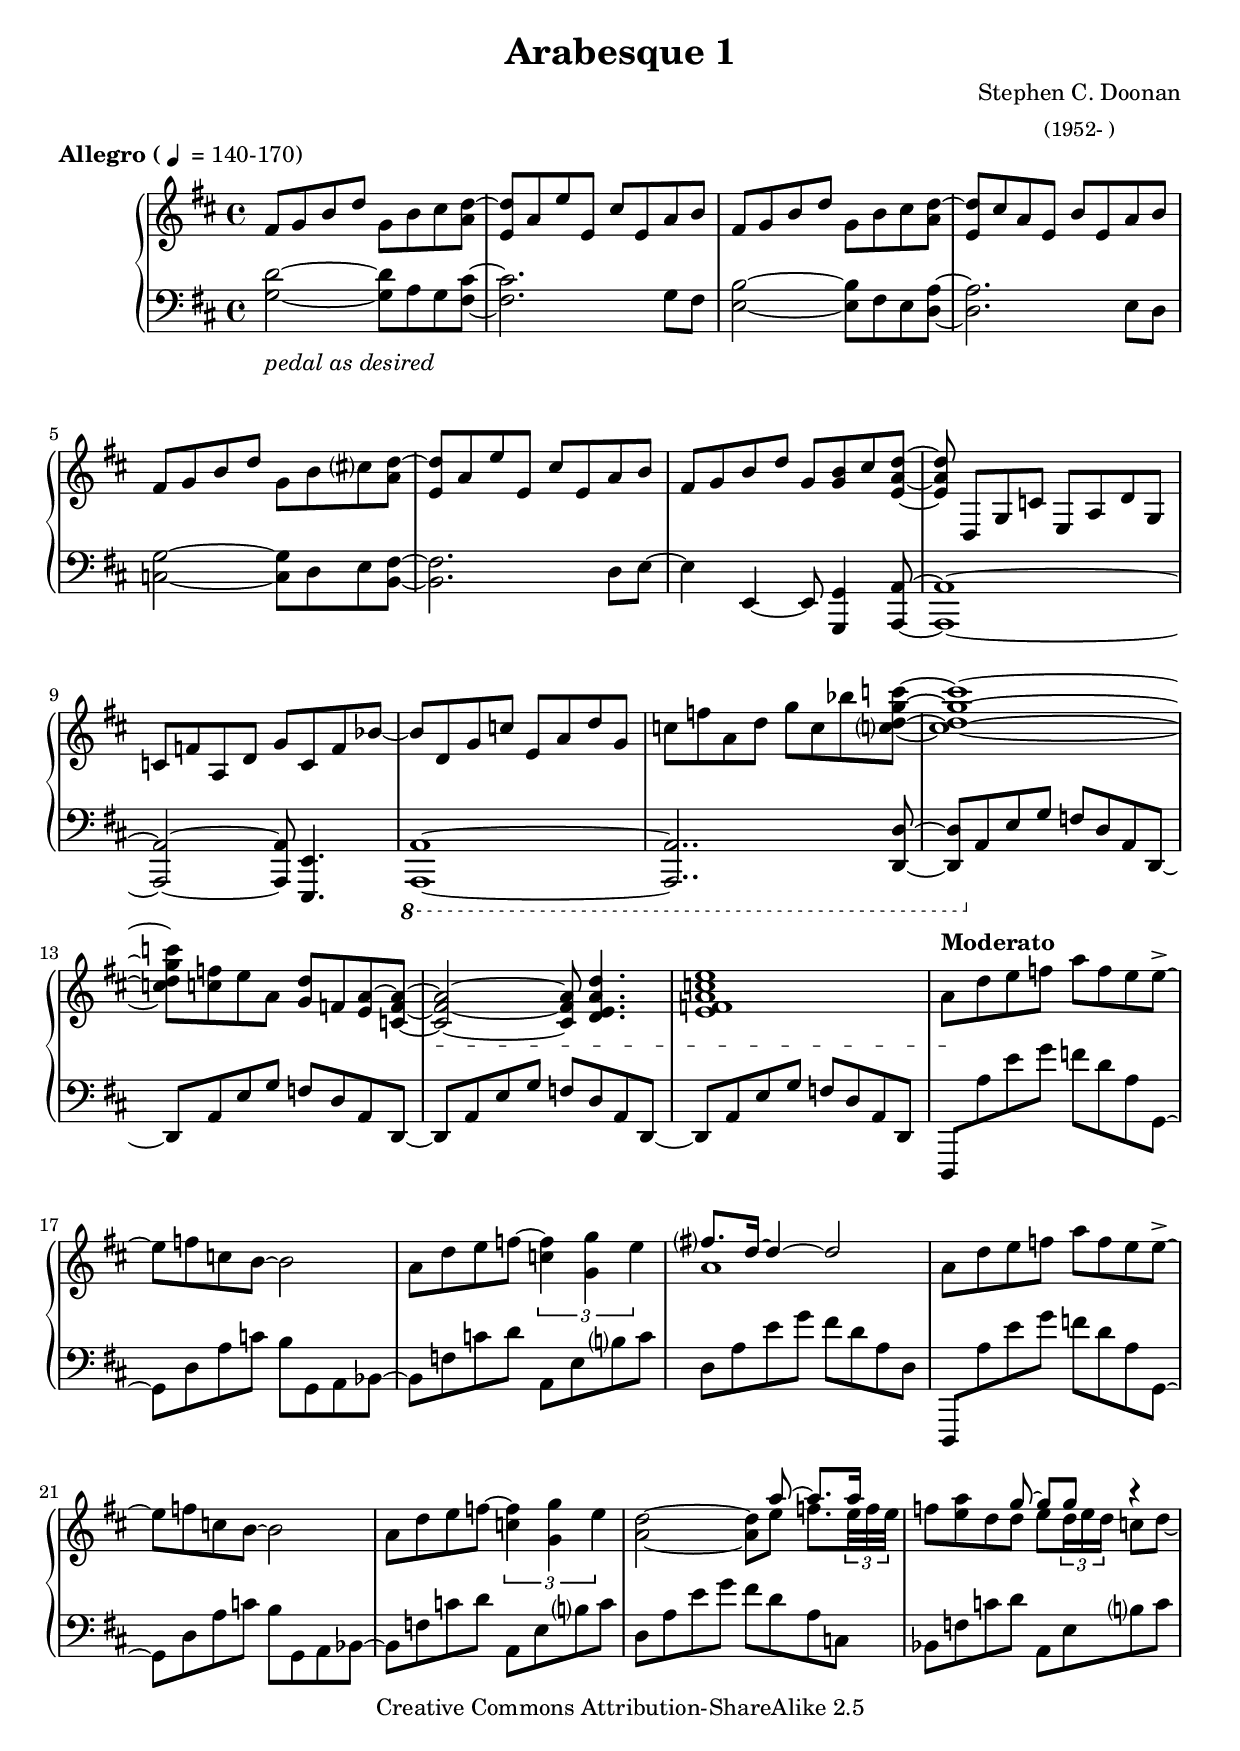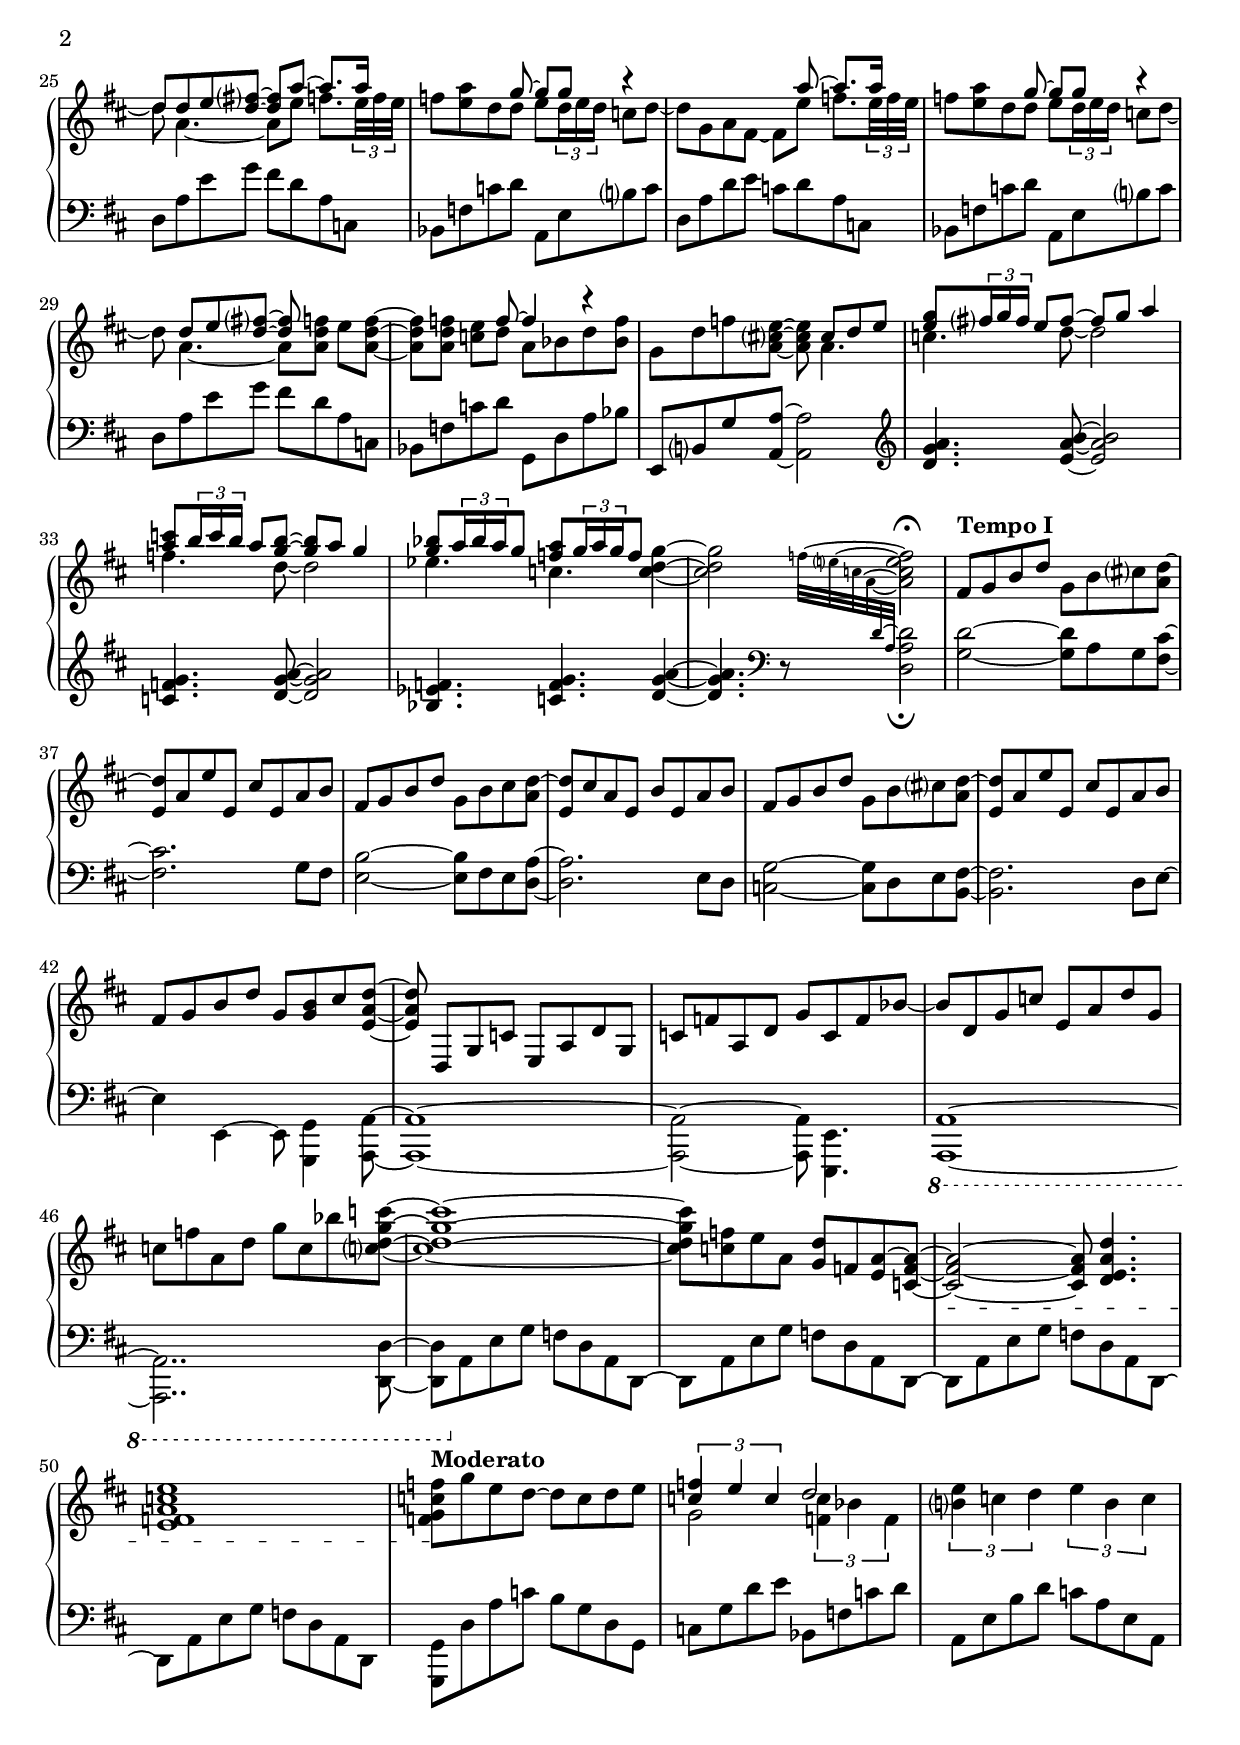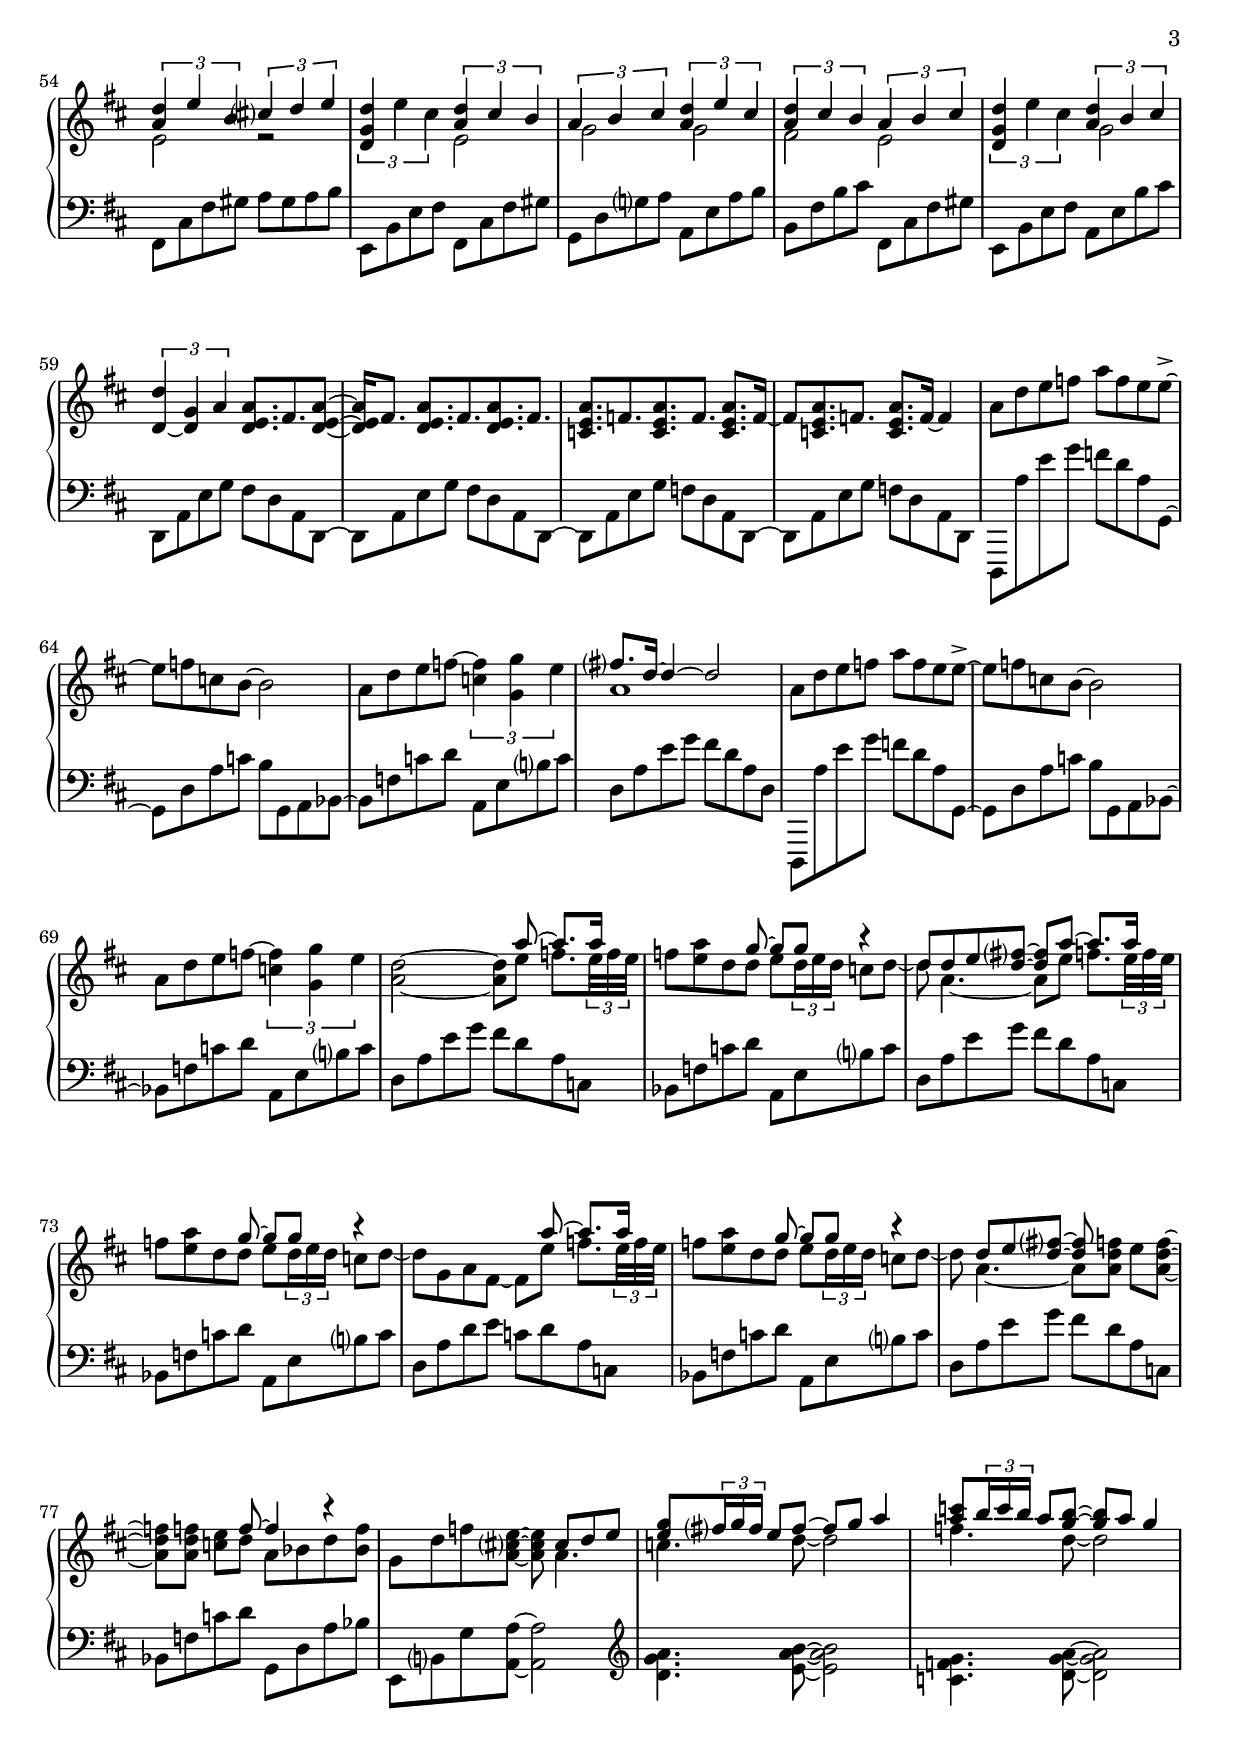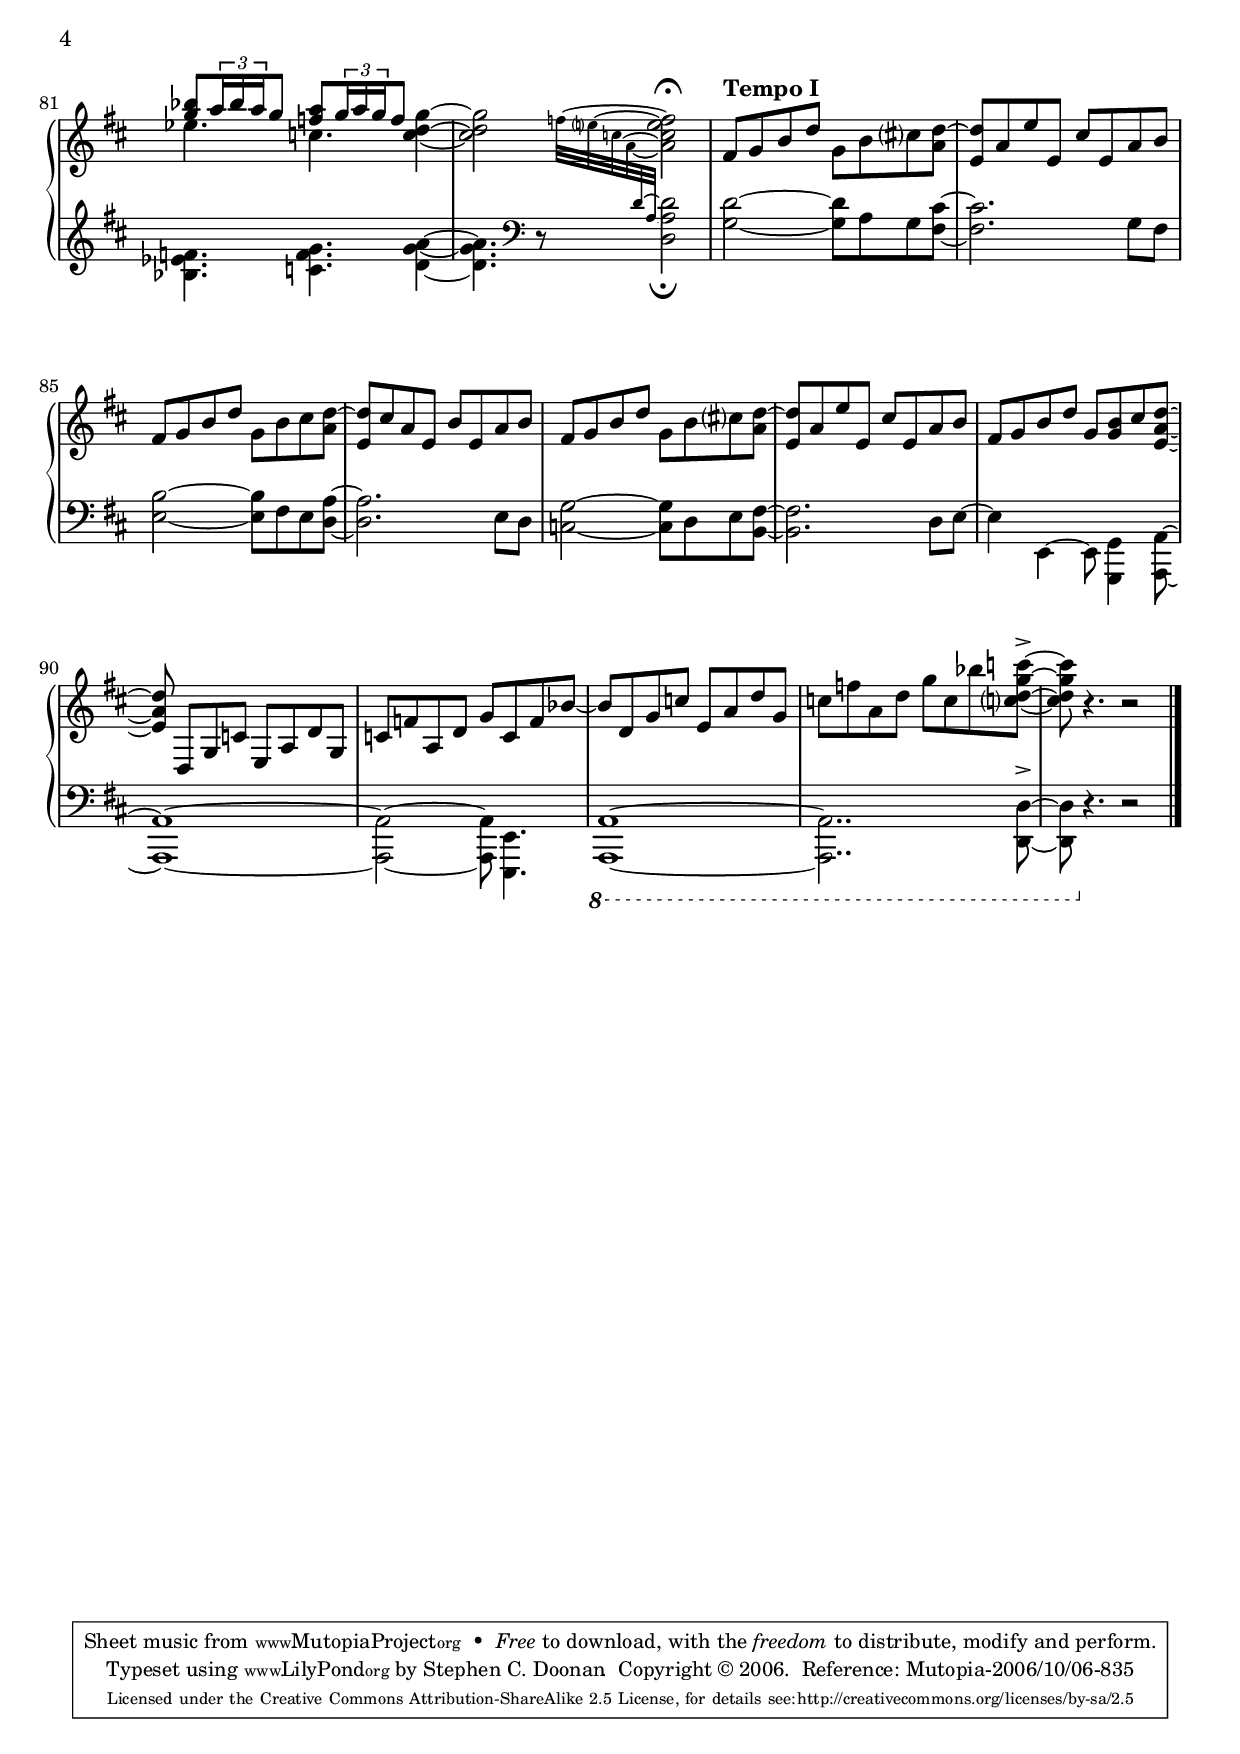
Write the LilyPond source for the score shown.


% Arabesque 1, work for piano by Stephen C. Doonan, xscd@xscd.com

\version "2.9.19"

\paper { }

\header {
    title = "Arabesque 1"
    composer = \markup \center-align { "Stephen C. Doonan" \small "(1952- )" }
    piece = \markup { \bold "Allegro (" \tiny \note #"4" #0.75 \normalsize " = 140-170)" }

% Mutopiaproject.org headers

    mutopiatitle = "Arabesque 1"
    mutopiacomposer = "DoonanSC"
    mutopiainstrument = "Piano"
    date = "2006/Feb"
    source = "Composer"
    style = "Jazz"
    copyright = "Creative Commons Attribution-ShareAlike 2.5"
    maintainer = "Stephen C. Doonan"
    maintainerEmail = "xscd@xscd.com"
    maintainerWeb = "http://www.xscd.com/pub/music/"
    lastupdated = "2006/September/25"
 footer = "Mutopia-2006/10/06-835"
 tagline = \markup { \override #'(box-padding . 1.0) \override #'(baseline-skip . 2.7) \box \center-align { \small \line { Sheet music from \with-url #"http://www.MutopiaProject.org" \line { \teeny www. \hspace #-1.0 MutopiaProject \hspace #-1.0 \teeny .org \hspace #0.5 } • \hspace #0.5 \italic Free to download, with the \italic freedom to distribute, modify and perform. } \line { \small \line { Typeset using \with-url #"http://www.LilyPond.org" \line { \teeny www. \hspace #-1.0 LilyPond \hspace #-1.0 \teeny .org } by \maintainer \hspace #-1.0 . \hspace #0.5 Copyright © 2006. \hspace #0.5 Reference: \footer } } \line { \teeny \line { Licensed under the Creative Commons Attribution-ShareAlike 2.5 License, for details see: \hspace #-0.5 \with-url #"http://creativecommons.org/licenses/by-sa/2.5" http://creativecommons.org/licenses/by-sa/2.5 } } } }
}

% macros
extraSpace = \once \override Score.SeparationItem #'padding = #.35

rightHand = \relative c'' {
% bar 1, A
        \clef treble \key d \major \time 4/4
    fis,8 g b d g, b cis <a d>~ |
    <e d'> a e' e, cis' e, a b |
    fis8 g b d g, b cis <a d>~ |
    <e d'> cis' a e b' e, a b |
    fis8 g b d g, b cis <a d>~ |
    <e d'> a e' e, cis' e, a b |
    fis8 g b d g, <g b> cis <e, a d>~ |
% bar 8, B
    <e a d>8\noBeam d, g c e, a d g, |
    c f a, d g c, f bes~ |
    bes d, g c e, a d g, |
    c f a, d g c, bes' <c,? d g c>~ \once \override TieColumn #'tie-configuration = #'(#t #t (6 . 1) #t) |
    <c d g c>1~ \once \override TieColumn #'tie-configuration = #'(#t (2 . 1) #t #t) |
    <c d g c>8 <c f> e a, <g d'> f \once \override Tie #'direction = #1 <e a>~ <c f a>~ |
        \textSpannerDown \override TextSpanner #'edge-text = #'("rit. " . "") \override TextSpanner #'padding = #1.5
    <c f a>2~\startTextSpan <c f a>8 <d e a d>4. |
    <e f a c e>1 |
% bar 16, C
        \once \override Voice.TextScript #'padding = #1.8 a8\stopTextSpan^\markup { \bold "Moderato" }
    d e f a f e \once \override Voice.Script #'padding = #1 e->~ | %16
    e f c b~ b2 | %17
    a8 d e f~ \times 2/3 { <c f>4 <g g'> e' } | %18
    << { fis8. d16~ d4~ d2 } \\ { a1 } >> | %19
    a8 d e f a f e \once \override Voice.Script #'padding = #1 e->~ | %20
    e f c b~ b2 | %21
    a8 d e f~ \times 2/3 { <c f>4 <g g'> e' } | %22
    << { s2 s8 a8~ a8.[ a16] } \\ { <a, d>2~ \once \override TieColumn
        #'tie-configuration = #'(#t (3 . 1)) <a d>8[ e'8] f8. \times 2/3 { e32 f e } } >> | %23
    << { s4. g8~ g8 g8 r4 } \\ { f8 <e a> d d e \times 2/3 { d16 e d } c8 d8~ } >> | %24
    << { d8 d e <d fis>8~ <d fis>8 a'8~ a8.[ a16] } \\ { d,8 a4.~ a8[ e'8] f8. \times 2/3 { e32 f e } } >> | %25
    << { s4. g8~ g8 g8 r4 } \\ { f8 <e a> d d e \times 2/3 { d16 e d } c8 d8~ } >> | %26
    << { s2 s8 a'8~ a8.[ a16] } \\ { d,8 g, a fis~ fis[ e'8] f8. \times 2/3 { e32 f e } } >> | %27
    << { s4. g8~ g8 g8 r4 } \\ { f8 <e a> d d e \times 2/3 { d16 e d } c8 d8~ } >> | %28
    << { s8 d e <d fis>8~ <d fis>8 s8 } \\ { d a4.~ a8[ <a d f>8] } >> e' <a, d f>~ | %29
    <a d f>8 <a d f> << { s8 f'8~ f4 r4 } \\ { <e c>8 d a bes d <bes f'> } >> | %30
    g d' f <e cis a>~ <e cis a> << { cis d e } \\ { a,4. } >> | %31
% bar 32, D
    << { <e' g>8 \times 2/3 { fis16 g fis } e8 fis~ fis g a4 } \\ { c,4. d8~ d2 } >> |
    << { <a' c>8 \times 2/3 { b16 c b } a8 <g b>~ <g b> a g4 } \\ { f4. d8~ d2 } >> |
    << { <g bes>8[ \times 2/3 { a16 bes a } g8] <f a>[ \times 2/3 { g16 a g } f8] } \\ { ees4. c4.} >> <c d g>4~ |
    <c d g>2 \set tieWaitForNote = ##t \grace { \stemDown f32[~
        e~ c~ a~ \change Staff = down \stemUp d, a] }
        \stemNeutral \change Staff = up
        \once \override TieColumn #'tie-configuration = #'((-2 . -1) (1 . 1) (4 . 1) (5.5 . 1))
        \once \override Score.SeparationItem #'padding = #1 \once \override Script #'padding = #1.3 <f'' e c a>2^\fermata |
% bar 36, A repeat
        \set tieWaitForNote = ##f
        \once \override Voice.TextScript #'padding = #1.8
    fis,8^\markup { \bold "Tempo I" } g b d g, b cis <a d>~ |
    <e d'> a e' e, cis' e, a b |
    fis8 g b d g, b cis <a d>~ |
    <e d'> cis' a e b' e, a b |
    fis8 g b d g, b cis <a d>~ |
    <e d'> a e' e, cis' e, a b |
    fis8 g b d g, <g b> cis <e, a d>~ |
% bar 43, B repeat
    <e a d>8\noBeam d, g c e, a d g, |
    c f a, d g c, f bes~ |
    bes d, g c e, a d g, |
    c f a, d g c, bes' <c,? d g c>~ \once \override TieColumn #'tie-configuration = #'(#t #t (6 . 1) #t) |
    <c d g c>1~ \once \override TieColumn #'tie-configuration = #'(#t (2 . 1) #t #t) |
    <c d g c>8 <c f> e a, <g d'> f \once \override Tie #'direction = #1 <e a>~ <c f a>~ |
        \textSpannerDown \override TextSpanner #'edge-text = #'("rit. " . "") \override TextSpanner #'padding = #1.5
    <c f a>2~\startTextSpan <c f a>8 <d e a d>4. |
    <e f a c e>1 |
% bar 51, E
        \once \override Voice.TextScript #'padding = #1.5
    <f g c f>8\stopTextSpan^\markup { \bold "Moderato" } g' e d~ d c d e |
    << { \times 2/3 { <c f>4 e c } } \\ { g2 } >> << { d'2 } \\ { \times 2/3 { <c f,>4 bes f } } >> | 
    \times 2/3 { <b e>4 c d } \times 2/3 { e4 b c } |
    << { \times 2/3 { <d a>4 e b } \times 2/3 { cis4 d e } } \\ { e,2 r2 } >> |
    \times 2/3 { <d g d'>4 e' cis } << { \times 2/3 { <a d>4 cis b } } \\ { e,2 } >> |
    << { \times 2/3 { a4 b cis } \times 2/3 { <a d>4 e' cis } } \\ { g2 g } >> |
    << { \times 2/3 { <a d>4 cis b } \times 2/3 { a4 b cis } } \\ { fis,2 e2 } >> |
    \times 2/3 { <d g d'>4 e' cis } << { \times 2/3 { <a d>4 b cis } } \\ { g2 } >> |
% bar 59, F (transition)
    \times 2/3 { <d d'>4~ <d g> a' } <d, e a>8. fis8. <d e a>8~ |
    <d e a>16~ fis8. <d e a>8. fis8. <d e a>8. fis8. |
    <c e a>8. f8. <c e a>8. f8. <c e a>8. f16]~ |
    f8 <c e a>8. f8. <c e a>8. f16]~ f4 |
% bar 63, C repeat
    a8 d e f a f e \once \override Voice.Script #'padding = #1 e->~ |
    e f c b~ b2 |
    a8 d e f~ \times 2/3 { <c f>4 <g g'> e' } |
    << { fis8. d16~ d4~ d2 } \\ { a1 } >> |
    a8 d e f a f e \once \override Voice.Script #'padding = #1 e->~ |
    e f c b~ b2 |
    a8 d e f~ \times 2/3 { <c f>4 <g g'> e' } |
% bar 70
    << { s2 s8 a8~ a8.[ a16] } \\ { <a, d>2~ \once \override TieColumn
        #'tie-configuration = #'(#t (3 . 1)) <a d>8[ e'8] f8. \times 2/3 { e32 f e } } >> | %70
    << { s4. g8~ g8 g8 r4 } \\ { f8 <e a> d d e \times 2/3 { d16 e d } c8 d8~ } >> | %71
    << { d8 d e <d fis>8~ <d fis>8 a'8~ a8.[ a16] } \\ { d,8 a4.~ a8[ e'8] f8. \times 2/3 { e32 f e } } >> | %72
    << { s4. g8~ g8 g8 r4 } \\ { f8 <e a> d d e \times 2/3 { d16 e d } c8 d8~ } >> | %73
    << { s2 s8 a'8~ a8.[ a16] } \\ { d,8 g, a fis~ fis[ e'8] f8. \times 2/3 { e32 f e } } >> | %74
    << { s4. g8~ g8 g8 r4 } \\ { f8 <e a> d d e \times 2/3 { d16 e d } c8 d8~ } >> | %75
    << { s8 d e <d fis>8~ <d fis>8 s8 } \\ { d a4.~ a8[ <a d f>8] } >> e' <a, d f>~ | %76
    <a d f>8 <a d f> << { s8 f'8~ f4 r4 } \\ { <e c>8 d a bes d <bes f'> } >> | %77
    g d' f <e cis a>~ <e cis a> << { cis d e } \\ { a,4. } >> | %78
% bar 79, D repeat
    << { <e' g>8 \times 2/3 { fis16 g fis } e8 fis~ fis g a4 } \\ { c,4. d8~ d2 } >> |
    << { <a' c>8 \times 2/3 { b16 c b } a8 <g b>~ <g b> a g4 } \\ { f4. d8~ d2 } >> |
    << { <g bes>8[ \times 2/3 { a16 bes a } g8] <f a>[ \times 2/3 { g16 a g } f8] } \\ { ees4. c4.} >> <c d g>4~ |
    <c d g>2 \set tieWaitForNote = ##t \grace { \stemDown f32[~
        e~ c~ a~ \change Staff = down \stemUp d, a] }
        \stemNeutral \change Staff = up
        \once \override TieColumn #'tie-configuration = #'((-2 . -1) (1 . 1) (4 . 1) (5.5 . 1))
        \once \override Score.SeparationItem #'padding = #1 \once \override Script #'padding = #1.3 <f'' e c a>2^\fermata |
% bar 83, A repeat
        \set tieWaitForNote = ##f
        \once \override Voice.TextScript #'padding = #1.8
    fis,8^\markup { \bold "Tempo I" } g b d g, b cis <a d>~ |
    <e d'> a e' e, cis' e, a b |
    fis8 g b d g, b cis <a d>~ |
    <e d'> cis' a e b' e, a b |
    fis8 g b d g, b cis <a d>~ |
    <e d'> a e' e, cis' e, a b |
    fis8 g b d g, <g b> cis <e, a d>~ |
% bar 90, B repeat
    <e a d>8\noBeam d, g c e, a d g, |
    c f a, d g c, f bes~ |
    bes d, g c e, a d g, |
    c f a, d g c, bes' \once \override Script #'padding = #1 <c,? d g c>-> ~ \once \override TieColumn #'tie-configuration = #'(#t #t (6 . 1) #t) |
    <c d g c>8 r4. r2 \bar "|." |


}

leftHand = \relative c {
% bar 1, A
        \clef bass \key d \major \time 4/4
    \once \override Voice.TextScript #'padding = #2 <g' d'>2~_\markup
        { \italic "pedal as desired" } <g d'>8 a g <fis cis'>~ |
    <fis cis'>2. g8 fis |
    <e b'>2~ <e b'>8 fis e <d a'>~ |
    <d a'>2. e8 d |
    <c g'>2~ <c g'>8 d e <b fis'>~ |
    <b fis'>2. d8 e~ |
    e4 e,~ e8\noBeam <g, g'>4 <a a'>8~ |
% bar 8, B
    <a a'>1~ |
    <a a'>2~ <a a'>8 <e e'>4. |
        #(set-octavation -1) \once \override Staff.OttavaBracket #'padding = #1.5 <a, a'>1~
    <a a'>2.. <d d'>8~ |
    <d d'> #(set-octavation 0) a'' e' g f d a d,~ |
    d a' e' g f d a d,~ |
    d a' e' g f d a d,~ |
    d a' e' g f d a d, |
% bar 16, C
    d, a''' e' g f d a g,~ |
    g d' a' c b g, a bes~ |
    bes f' c' d a, e' b' c |
    d, a' e' g fis d a d, |
    d,, a''' e' g f d a g,~ |
    g d' a' c b g, a bes~ |
    bes f' c' d a, e' b' c |
    d, a' e' g fis d a c, |
% bar 24
    bes f' c' d a, e' b' c |
    d, a' e' g fis d a c, |
    bes f' c' d a, e' b' c |
    d, a' d e c d a c, | 
    bes f' c' d a, e' b' c |
    d, a' e' g fis d a c, |
    bes f' c' d g,, d' a' bes |
    e,, b' g' <a a,>~ <a a,>2 |
% bar 32 , D
        \clef treble
    <d g a>4. <e a b>8~ <e a b>2 |
    <c f g>4. <d g a>8~ <d g a>2 |
    <bes ees f>4. <c f g>4. <d g a>4~ |
    <d g a>4. \clef bass r8 \set tieWaitForNote = ##t \hideNotes \grace { \stemDown d32~ a~ } \unHideNotes
        \once \override Script #'extra-offset = #'(-.5 . -.5) <d a d,>2_\fermata |
% bar 36, A, repeat
    \set tieWaitForNote = ##f
    <g, d'>2~ <g d'>8 a g <fis cis'>~ |
    <fis cis'>2. g8 fis |
    <e b'>2~ <e b'>8 fis e <d a'>~ |
    <d a'>2. e8 d |
    <c g'>2~ <c g'>8 d e <b fis'>~ |
    <b fis'>2. d8 e~ |
    e4 e,~ e8\noBeam <g, g'>4 <a a'>8~ |
% bar 43, B, repeat
    <a a'>1~ |
    <a a'>2~ <a a'>8 <e e'>4. |
    #(set-octavation -1) \once \override Staff.OttavaBracket #'padding = #1.5 <a, a'>1~ |
    <a a'>2.. <d d'>8~ |
    <d d'> #(set-octavation 0) a'' e' g f d a d,~ |
    d a' e' g f d a d,~ |
    d a' e' g f d a d,~ |
    d a' e' g f d a d, | 
% bar 51, E
    <g g,> d' a' c b g d g, |
    c g' d' e bes, f' c' d |
    a, e' b' d c a e a, |
    fis cis' fis gis a gis a b |
    e,, b' e fis fis, cis' fis gis |
    g, d' g a a, e' a b |
    b, fis' b cis fis,, cis' fis gis |
    e, b' e fis a, e' b' cis |
% bar 59, F transition
    d,, a' e' g fis d a d,~ |
    d a' e' g fis d a d,~ |
    d a' e' g f d a d,~ |
    d a' e' g f d a d, |
% bar 63, C repeat
    d, a''' e' g f d a g,~ |
    g d' a' c b g, a bes~ |
    bes f' c' d a, e' b' c |
    d, a' e' g fis d a d, |
    d,, a''' e' g f d a g,~ |
    g d' a' c b g, a bes~ |
    bes f' c' d a, e' b' c |
    d, a' e' g fis d a c, |
% bar 71 
    bes f' c' d a, e' b' c |
    d, a' e' g fis d a c, |
    bes f' c' d a, e' b' c |
    d, a' d e c d a c, |
    bes f' c' d a, e' b' c |
    d, a' e' g fis d a c, |
    bes f' c' d g,, d' a' bes |
    e,, b' g' <a a,>~ <a a,>2 |
% bar 79 , D repeat
        \clef treble
    <d g a>4. <e a b>8~ <e a b>2 |
    <c f g>4. <d g a>8~ <d g a>2 |
    <bes ees f>4. <c f g>4. <d g a>4~ |
    <d g a>4. \clef bass r8 \set tieWaitForNote = ##t \hideNotes \grace { \stemDown d32~ a~ } \unHideNotes
        \once \override Script #'extra-offset = #'(-.5 . -.5) <d a d,>2_\fermata |
% bar 83, A repeat
    \set tieWaitForNote = ##f
    <g, d'>2~ <g d'>8 a g <fis cis'>~ |
    <fis cis'>2. g8 fis |
    <e b'>2~ <e b'>8 fis e <d a'>~ |
    <d a'>2. e8 d |
    <c g'>2~ <c g'>8 d e <b fis'>~ |
    <b fis'>2. d8 e~ |
    e4 e,~ e8\noBeam <g, g'>4 <a a'>8~ |
% bar 90, B repeat
    <a a'>1~ |
    <a a'>2~ <a a'>8 <e e'>4. |
    #(set-octavation -1) \once \override Staff.OttavaBracket #'padding = #1.5 <a, a'>1~ |
    <a a'>2.. \once \override Script #'padding = #1 <d d'>8-> ~ |
    <d d'>8 #(set-octavation 0) r4. r2 |
}

\score {
    \new PianoStaff <<
        #(set-accidental-style 'piano-cautionary)
        \set PianoStaff.printPartCombineTexts = ##f
        \new Staff = "up" \new Voice \rightHand
        \new Staff = "down" \new Voice \leftHand
    >> 
    \layout { }
    
  \midi {
    \context {
      \Score
      tempoWholesPerMinute = #(ly:make-moment 160 4)
      }
    }

}

